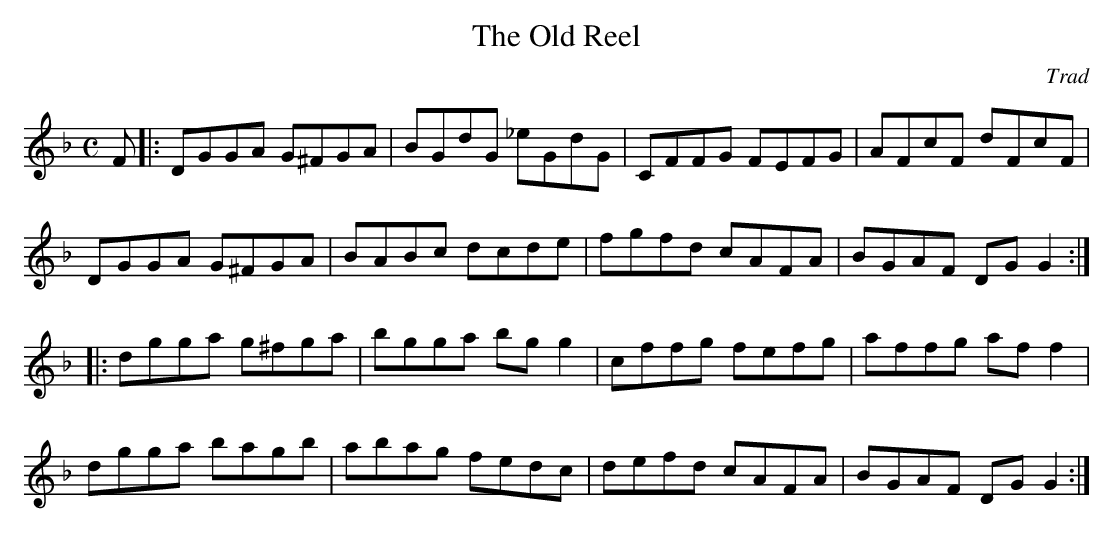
X:1
T:The Old Reel
C:Trad
M:C
K:GDor
L:1/8
F |: DGGA G^FGA | BGdG _eGdG | CFFG FEFG |AFcF dFcF |
DGGA G^FGA | BABc dcde | fgfd cAFA | BGAF DG G2 :|
|: dgga g^fga | bgga bg g2 | cffg fefg | affg af f2 |
dgga bagb | abag fedc | defd cAFA | BGAF DG G2 :|
